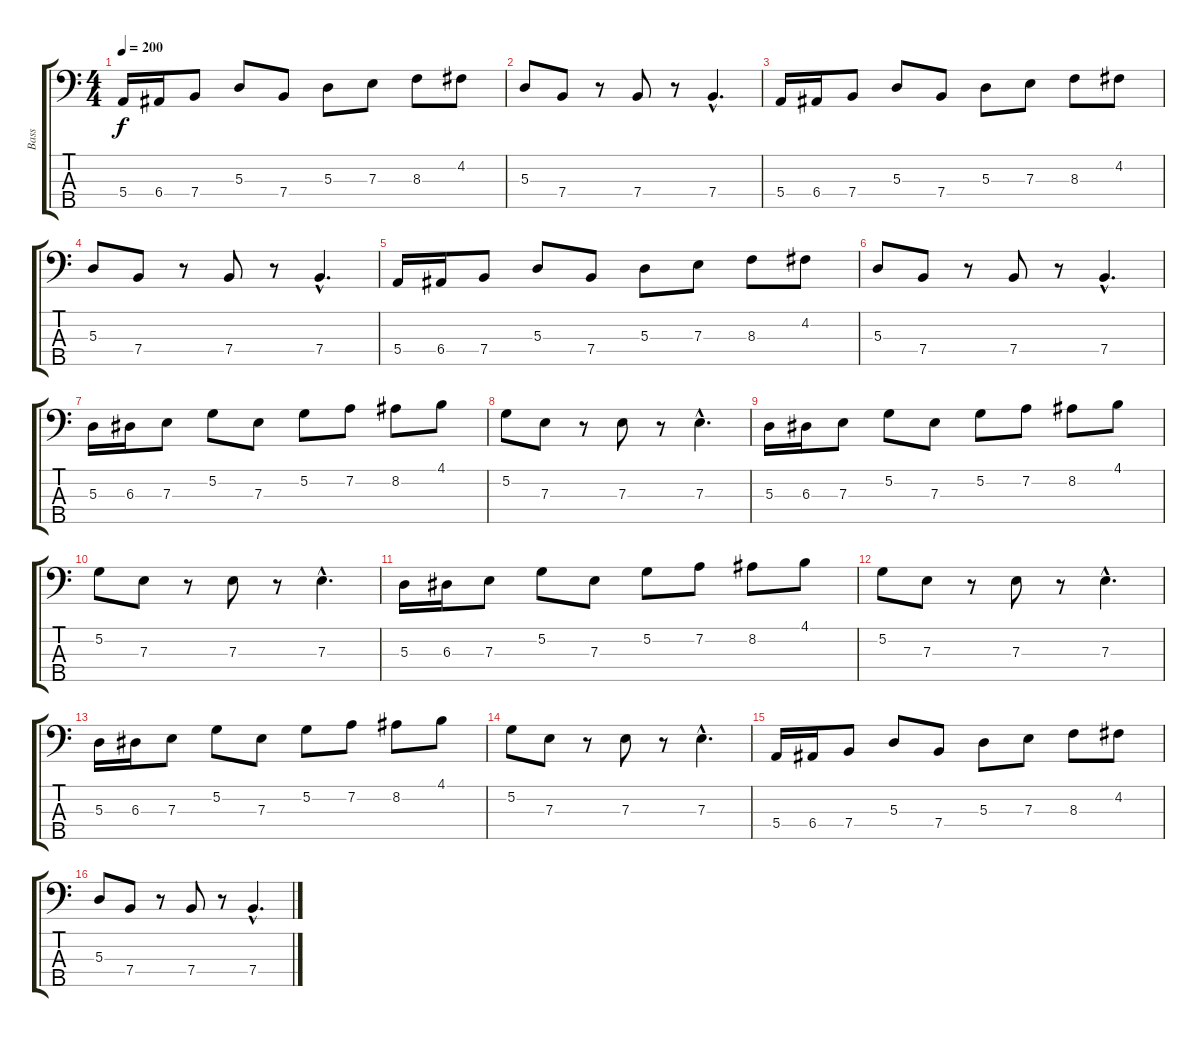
\track ("Bass" "Bass") {instrument electricbassfinger}
\staff {score tabs}
\tuning (G2 D2 A1 E1 B0) {hide}
\ts (4 4)
\tempo 200
\clef f4
\ks c
5.4.16{dy f} 6.4.16 7.4.8 5.3.8 7.4.8 5.3.8 7.3.8 8.3.8 4.2.8 |
5.3.8 7.4.8 r.8 7.4.8 r.8 7.4{hac}.4{d} |
5.4.16 6.4.16 7.4.8 5.3.8 7.4.8 5.3.8 7.3.8 8.3.8 4.2.8 |
5.3.8 7.4.8 r.8 7.4.8 r.8 7.4{hac}.4{d} |
5.4.16 6.4.16 7.4.8 5.3.8 7.4.8 5.3.8 7.3.8 8.3.8 4.2.8 |
5.3.8 7.4.8 r.8 7.4.8 r.8 7.4{hac}.4{d} |
5.3.16 6.3.16 7.3.8 5.2.8 7.3.8 5.2.8 7.2.8 8.2.8 4.1.8 |
5.2.8 7.3.8 r.8 7.3.8 r.8 7.3{hac}.4{d} |
5.3.16 6.3.16 7.3.8 5.2.8 7.3.8 5.2.8 7.2.8 8.2.8 4.1.8 |
5.2.8 7.3.8 r.8 7.3.8 r.8 7.3{hac}.4{d} |
5.3.16 6.3.16 7.3.8 5.2.8 7.3.8 5.2.8 7.2.8 8.2.8 4.1.8 |
5.2.8 7.3.8 r.8 7.3.8 r.8 7.3{hac}.4{d} |
5.3.16 6.3.16 7.3.8 5.2.8 7.3.8 5.2.8 7.2.8 8.2.8 4.1.8 |
5.2.8 7.3.8 r.8 7.3.8 r.8 7.3{hac}.4{d} |
5.4.16 6.4.16 7.4.8 5.3.8 7.4.8 5.3.8 7.3.8 8.3.8 4.2.8 |
5.3.8 7.4.8 r.8 7.4.8 r.8 7.4{hac}.4{d}
